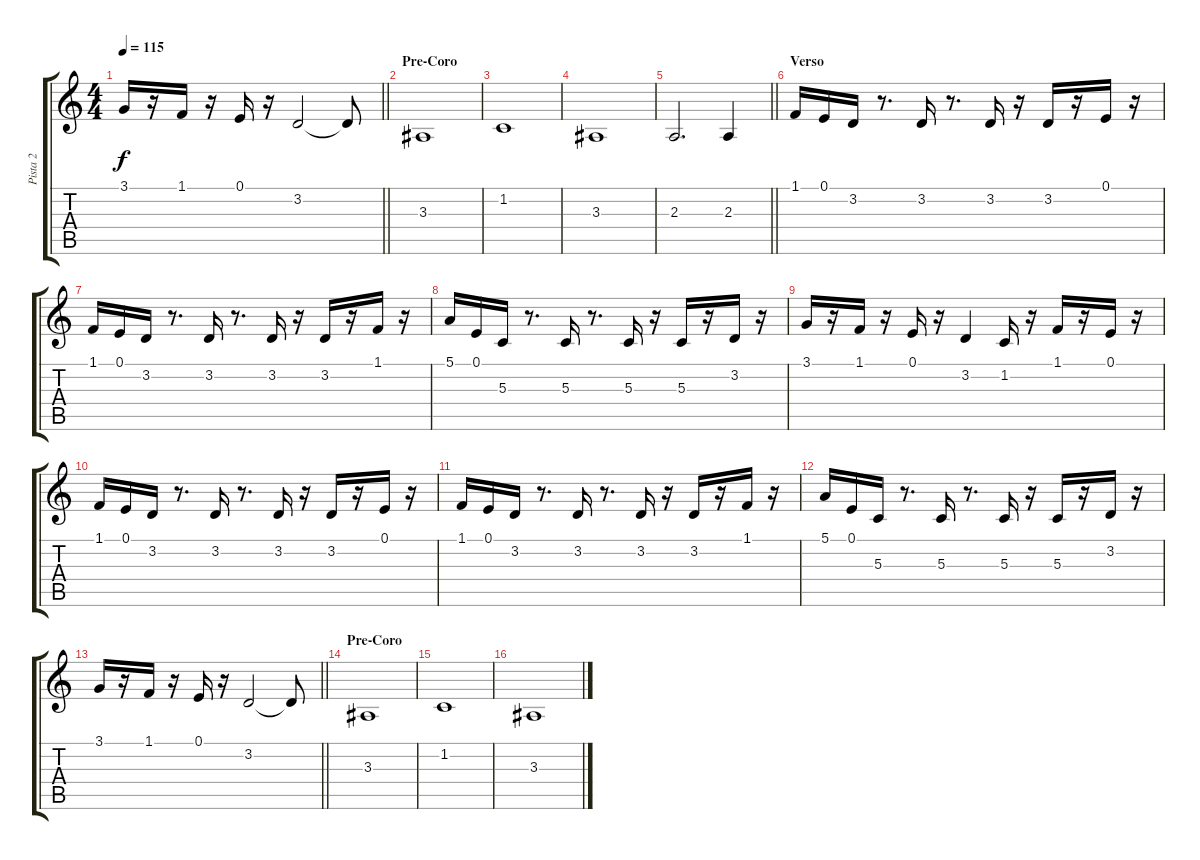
\track ("Pista 2" "Pista 2") {instrument stringensemble1}
\staff {score tabs}
\tuning (E4 B3 G3 D3 A2 E2) {hide}
\ts (4 4)
\tempo 115
\clef g2
\barLineRight lightlight
\ks c
3.1.16{dy f} r.16 1.1.16 r.16 0.1.16 r.16 3.2.2 3.2{t}.8 |
\section ("" "Pre-Coro")
3.3.1 |
1.2.1 |
3.3.1 |
\barLineRight lightlight
2.3.2{d} 2.3.4 |
\section ("" "Verso")
1.1.16 0.1.16 3.2.16 r.8{d} 3.2.16 r.8{d} 3.2.16 r.16 3.2.16 r.16 0.1.16 r.16 |
1.1.16 0.1.16 3.2.16 r.8{d} 3.2.16 r.8{d} 3.2.16 r.16 3.2.16 r.16 1.1.16 r.16 |
5.1.16 0.1.16 5.3.16 r.8{d} 5.3.16 r.8{d} 5.3.16 r.16 5.3.16 r.16 3.2.16 r.16 |
3.1.16 r.16 1.1.16 r.16 0.1.16 r.16 3.2.4 1.2.16 r.16 1.1.16 r.16 0.1.16 r.16 |
1.1.16 0.1.16 3.2.16 r.8{d} 3.2.16 r.8{d} 3.2.16 r.16 3.2.16 r.16 0.1.16 r.16 |
1.1.16 0.1.16 3.2.16 r.8{d} 3.2.16 r.8{d} 3.2.16 r.16 3.2.16 r.16 1.1.16 r.16 |
5.1.16 0.1.16 5.3.16 r.8{d} 5.3.16 r.8{d} 5.3.16 r.16 5.3.16 r.16 3.2.16 r.16 |
\barLineRight lightlight
3.1.16 r.16 1.1.16 r.16 0.1.16 r.16 3.2.2 3.2{t}.8 |
\section ("" "Pre-Coro")
3.3.1 |
1.2.1 |
3.3.1
